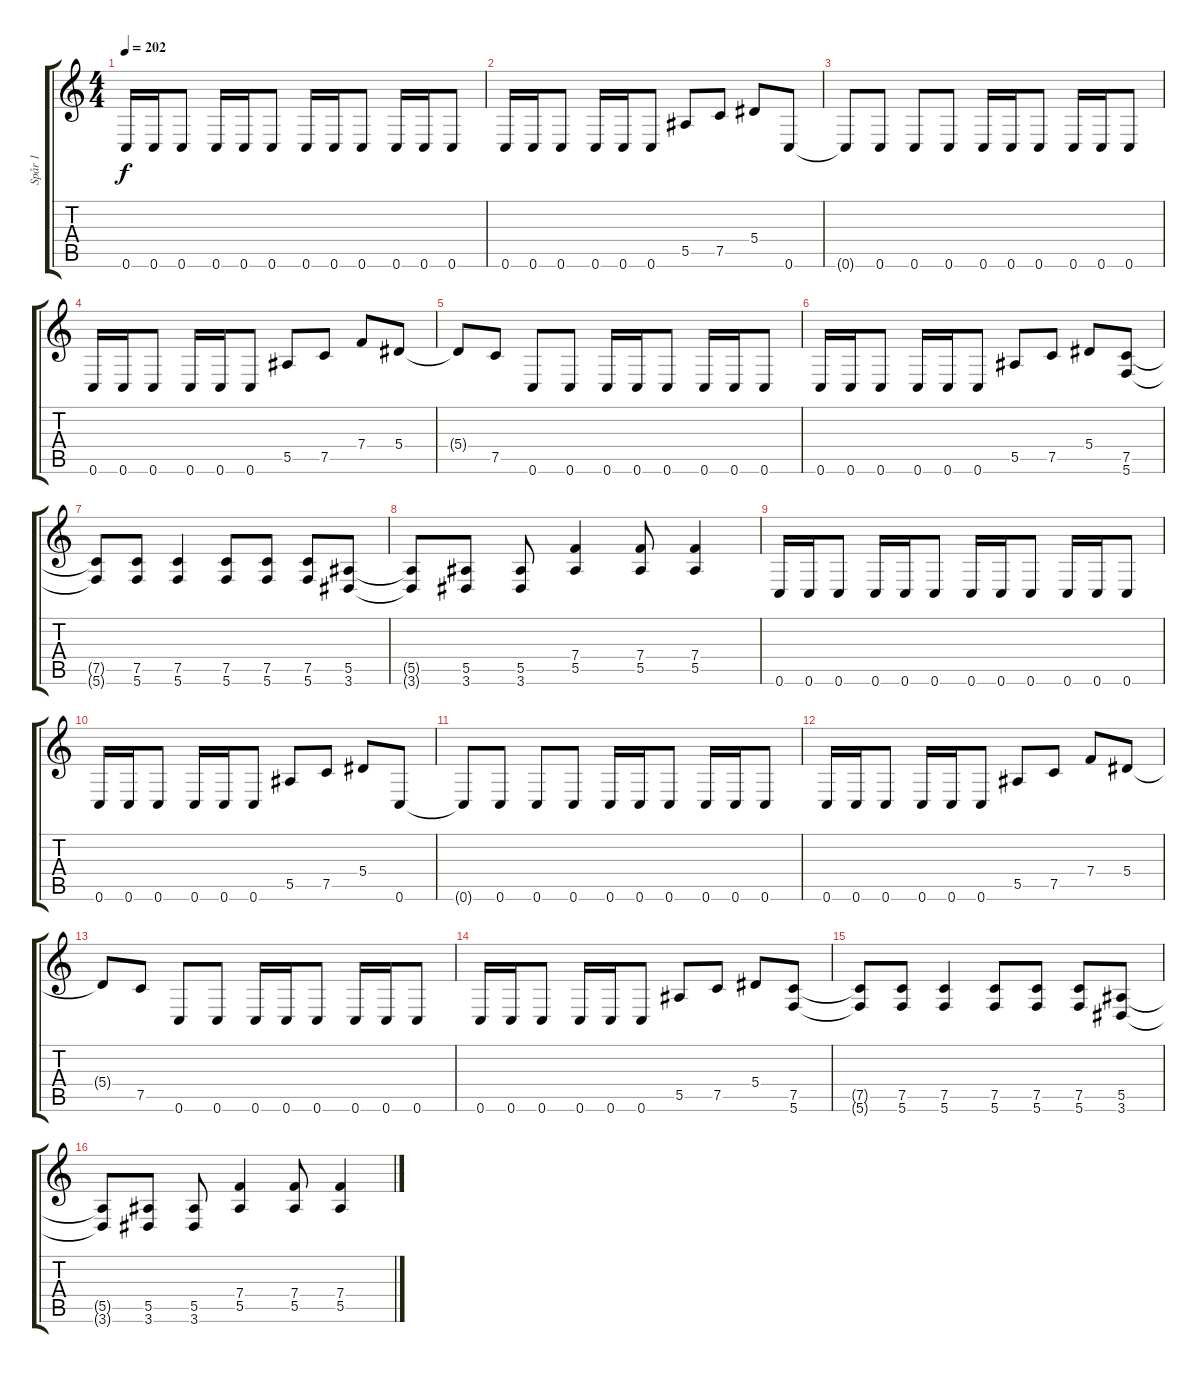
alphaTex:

\track ("Spår 1" "Spår 1") {instrument distortionguitar}
\staff {score tabs}
\tuning (C4 G3 Eb3 Bb2 F2 C2) {hide}
\ts (4 4)
\tempo 202
\clef g2
\ks c
0.6.16{dy f instrument distortionguitar} 0.6.16 0.6.8 0.6.16 0.6.16 0.6.8 0.6.16 0.6.16 0.6.8 0.6.16 0.6.16 0.6.8 |
0.6.16 0.6.16 0.6.8 0.6.16 0.6.16 0.6.8 5.5.8 7.5.8 5.4.8 0.6.8 |
0.6{t}.8 0.6.8 0.6.8 0.6.8 0.6.16 0.6.16 0.6.8 0.6.16 0.6.16 0.6.8 |
0.6.16 0.6.16 0.6.8 0.6.16 0.6.16 0.6.8 5.5.8 7.5.8 7.4.8 5.4.8 |
5.4{t}.8 7.5.8 0.6.8 0.6.8 0.6.16 0.6.16 0.6.8 0.6.16 0.6.16 0.6.8 |
0.6.16 0.6.16 0.6.8 0.6.16 0.6.16 0.6.8 5.5.8 7.5.8 5.4.8 (7.5 5.6).8 |
(7.5{t} 5.6{t}).8 (7.5 5.6).8 (7.5 5.6).4 (7.5 5.6).8 (7.5 5.6).8 (7.5 5.6).8 (5.5 3.6).8 |
(5.5{t} 3.6{t}).8 (5.5 3.6).8 (5.5 3.6).8 (7.4 5.5).4 (7.4 5.5).8 (7.4 5.5).4 |
0.6.16 0.6.16 0.6.8 0.6.16 0.6.16 0.6.8 0.6.16 0.6.16 0.6.8 0.6.16 0.6.16 0.6.8 |
0.6.16 0.6.16 0.6.8 0.6.16 0.6.16 0.6.8 5.5.8 7.5.8 5.4.8 0.6.8 |
0.6{t}.8 0.6.8 0.6.8 0.6.8 0.6.16 0.6.16 0.6.8 0.6.16 0.6.16 0.6.8 |
0.6.16 0.6.16 0.6.8 0.6.16 0.6.16 0.6.8 5.5.8 7.5.8 7.4.8 5.4.8 |
5.4{t}.8 7.5.8 0.6.8 0.6.8 0.6.16 0.6.16 0.6.8 0.6.16 0.6.16 0.6.8 |
0.6.16 0.6.16 0.6.8 0.6.16 0.6.16 0.6.8 5.5.8 7.5.8 5.4.8 (7.5 5.6).8 |
(7.5{t} 5.6{t}).8 (7.5 5.6).8 (7.5 5.6).4 (7.5 5.6).8 (7.5 5.6).8 (7.5 5.6).8 (5.5 3.6).8 |
(5.5{t} 3.6{t}).8 (5.5 3.6).8 (5.5 3.6).8 (7.4 5.5).4 (7.4 5.5).8 (7.4 5.5).4
